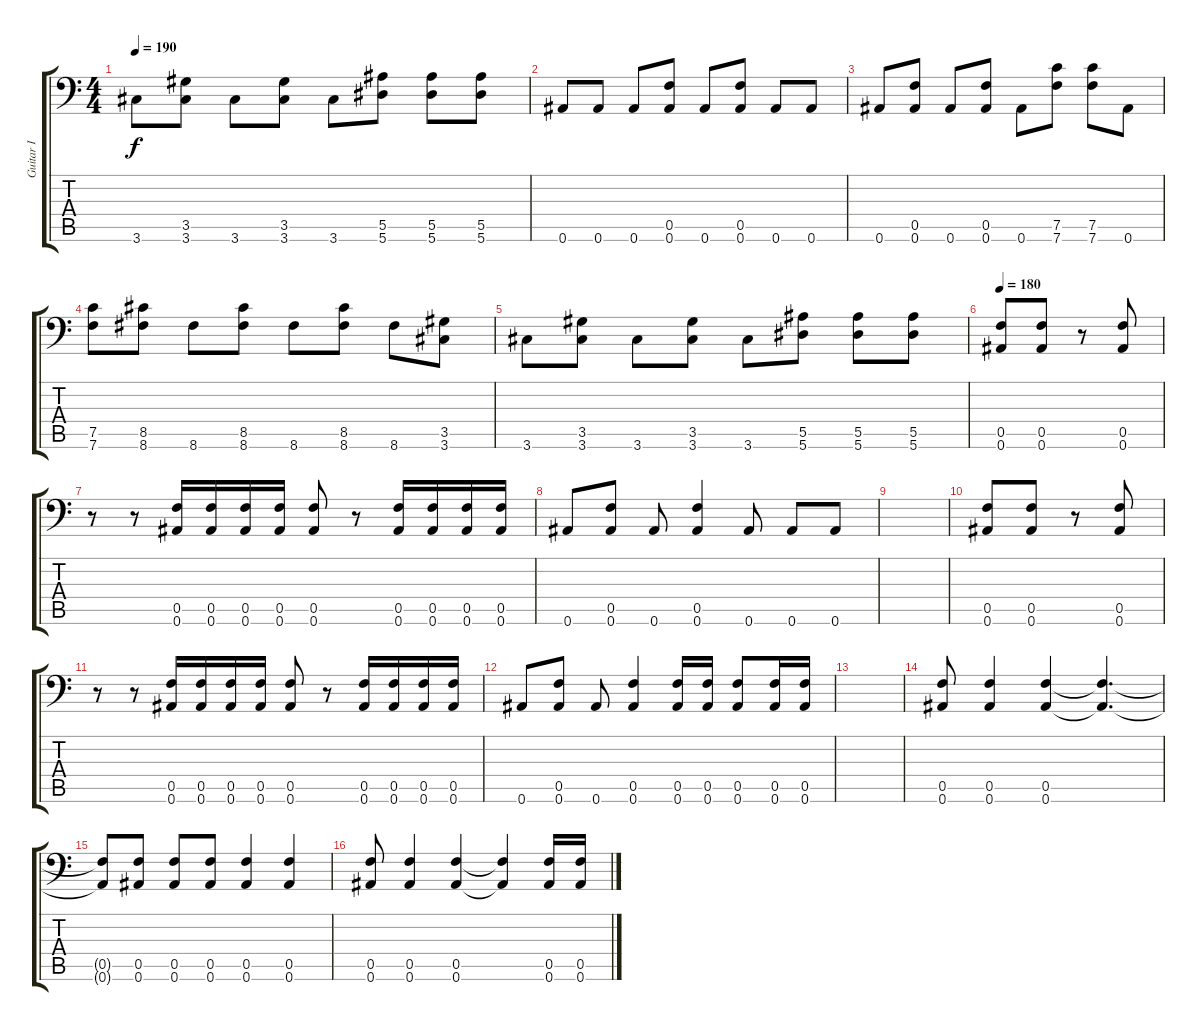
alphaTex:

\track ("Guitar I" "Guitar I") {instrument distortionguitar}
\staff {score tabs}
\tuning (C4 G3 Eb3 Bb2 F2 Bb1) {hide}
\ts (4 4)
\tempo 190
\clef f4
\ks c
3.6.8{dy f} (3.5 3.6).8 3.6.8 (3.5 3.6).8 3.6.8 (5.5 5.6).8 (5.5 5.6).8 (5.5 5.6).8 |
0.6.8 0.6.8 0.6.8 (0.5 0.6).8 0.6.8 (0.5 0.6).8 0.6.8 0.6.8 |
0.6.8 (0.5 0.6).8 0.6.8 (0.5 0.6).8 0.6.8 (7.5 7.6).8 (7.5 7.6).8 0.6.8 |
(7.5 7.6).8 (8.5 8.6).8 8.6.8 (8.5 8.6).8 8.6.8 (8.5 8.6).8 8.6.8 (3.5 3.6).8 |
3.6.8 (3.5 3.6).8 3.6.8 (3.5 3.6).8 3.6.8 (5.5 5.6).8 (5.5 5.6).8 (5.5 5.6).8 |
\tempo 180
(0.5 0.6).8 (0.5 0.6).8 r.8 (0.5 0.6).8 |
r.8 r.8 (0.5 0.6).16 (0.5 0.6).16 (0.5 0.6).16 (0.5 0.6).16 (0.5 0.6).8 r.8 (0.5 0.6).16 (0.5 0.6).16 (0.5 0.6).16 (0.5 0.6).16 |
0.6.8 (0.5 0.6).8 0.6.8 (0.5 0.6).4 0.6.8 0.6.8 0.6.8 |
|
(0.5 0.6).8 (0.5 0.6).8 r.8 (0.5 0.6).8 |
r.8 r.8 (0.5 0.6).16 (0.5 0.6).16 (0.5 0.6).16 (0.5 0.6).16 (0.5 0.6).8 r.8 (0.5 0.6).16 (0.5 0.6).16 (0.5 0.6).16 (0.5 0.6).16 |
0.6.8 (0.5 0.6).8 0.6.8 (0.5 0.6).4 (0.5 0.6).16 (0.5 0.6).16 (0.5 0.6).8 (0.5 0.6).16 (0.5 0.6).16 |
|
(0.5 0.6).8 (0.5 0.6).4 (0.5 0.6).4 (0.5{t} 0.6{t}).4{d} |
(0.5{t} 0.6{t}).8 (0.5 0.6).8 (0.5 0.6).8 (0.5 0.6).8 (0.5 0.6).4 (0.5 0.6).4 |
(0.5 0.6).8 (0.5 0.6).4 (0.5 0.6).4 (0.5{t} 0.6{t}).4 (0.5 0.6).16 (0.5 0.6).16
